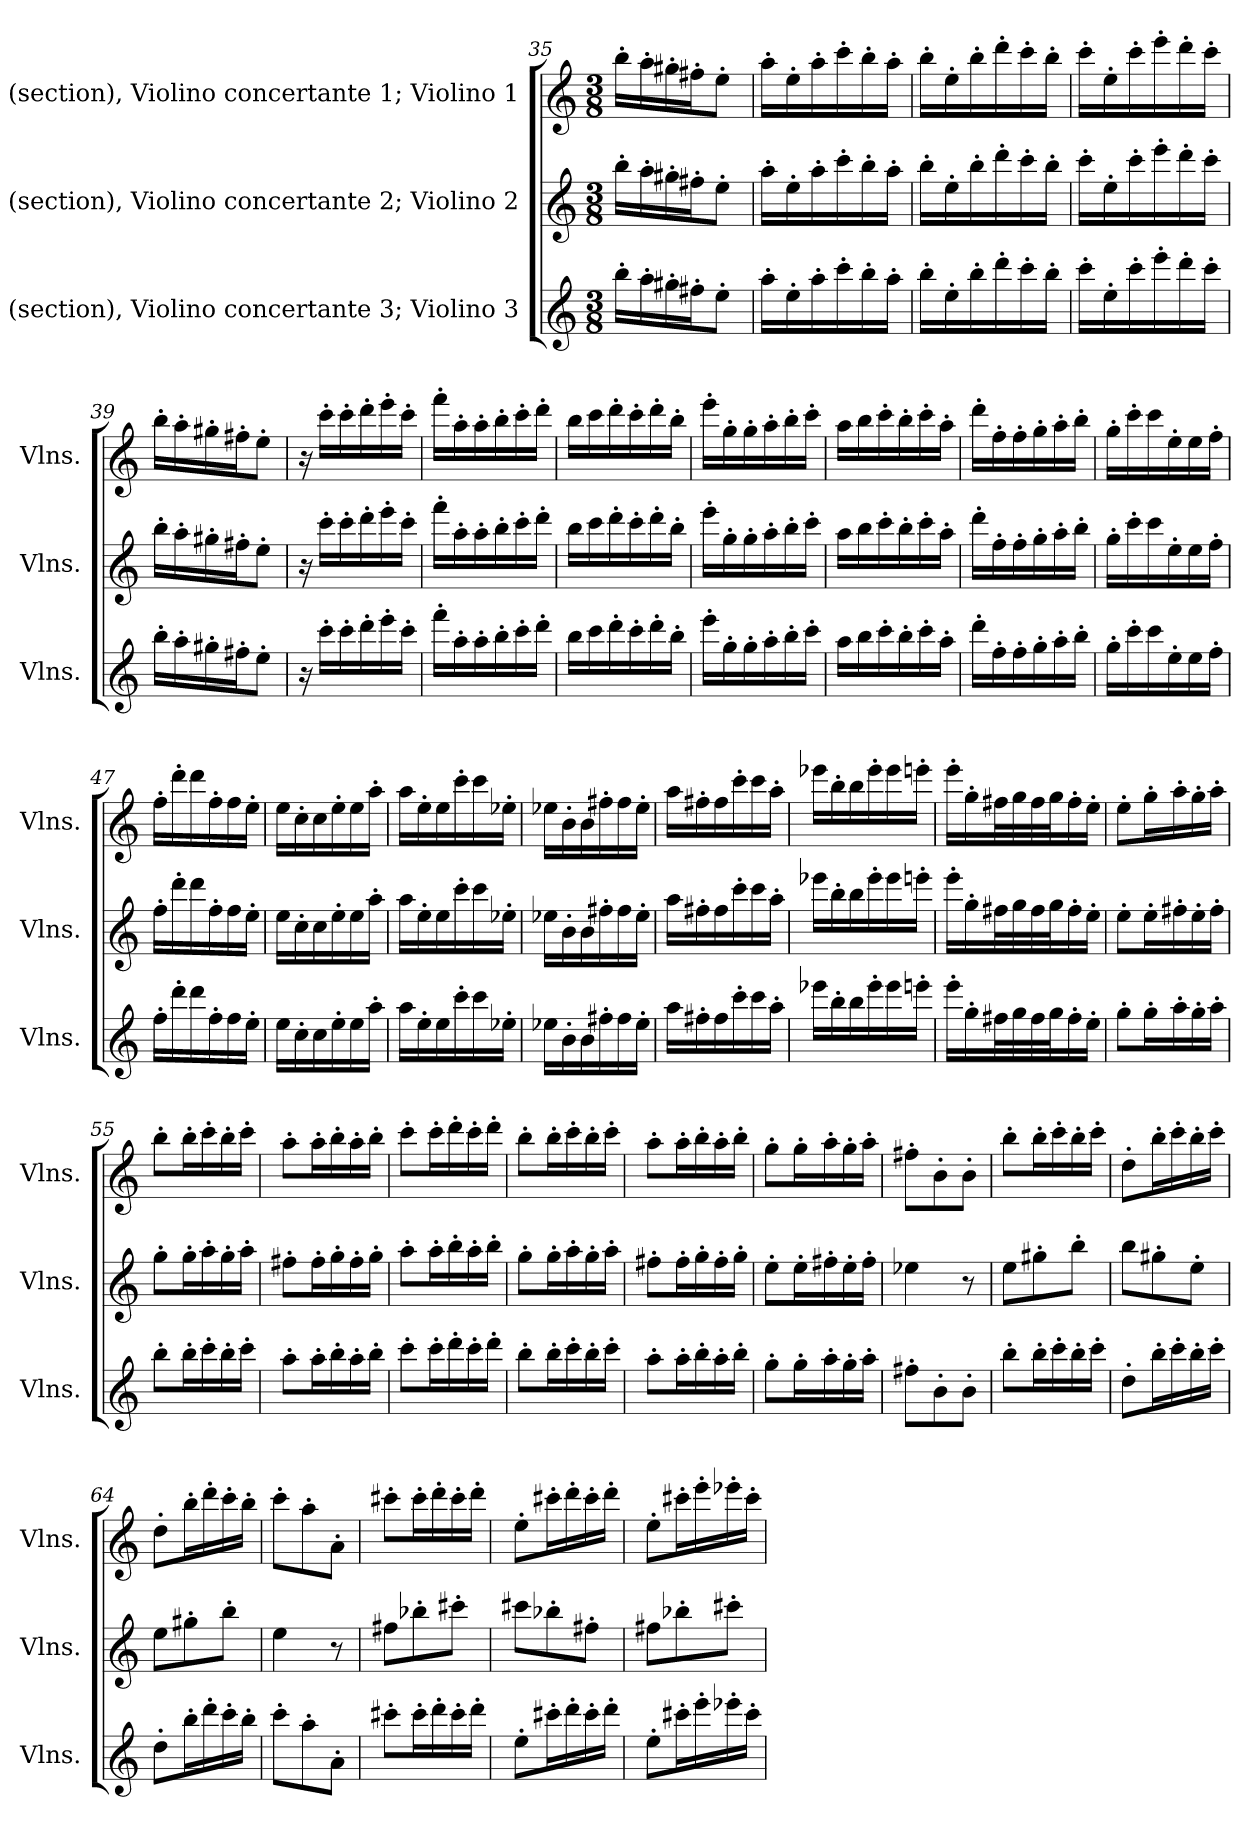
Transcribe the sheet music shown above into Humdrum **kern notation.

**kern	**kern	**kern
*part3	*part2	*part1
*staff3	*staff2	*staff1
*I"Violins (section), Violino concertante 3; Violino 3	*I"Violins (section), Violino concertante 2; Violino 2	*I"Violins (section), Violino concertante 1; Violino 1
*I'Vlns.	*I'Vlns.	*I'Vlns.
*clefG2	*clefG2	*clefG2
*k[]	*k[]	*k[]
*M3/8	*M3/8	*M3/8
=35	=35	=35
16bb'\LL	16bb'\LL	16bb'\LL
16aa'\	16aa'\	16aa'\
16gg#X'\	16gg#X'\	16gg#X'\
16ff#X'\J	16ff#X'\J	16ff#X'\J
8ee'\J	8ee'\J	8ee'\J
=36	=36	=36
16aa'\LL	16aa'\LL	16aa'\LL
16ee'\	16ee'\	16ee'\
16aa'\	16aa'\	16aa'\
16ccc'\	16ccc'\	16ccc'\
16bb'\	16bb'\	16bb'\
16aa'\JJ	16aa'\JJ	16aa'\JJ
=37	=37	=37
16bb'\LL	16bb'\LL	16bb'\LL
16ee'\	16ee'\	16ee'\
16bb'\	16bb'\	16bb'\
16ddd'\	16ddd'\	16ddd'\
16ccc'\	16ccc'\	16ccc'\
16bb'\JJ	16bb'\JJ	16bb'\JJ
=38	=38	=38
16ccc'\LL	16ccc'\LL	16ccc'\LL
16ee'\	16ee'\	16ee'\
16ccc'\	16ccc'\	16ccc'\
16eee'\	16eee'\	16eee'\
16ddd'\	16ddd'\	16ddd'\
16ccc'\JJ	16ccc'\JJ	16ccc'\JJ
!!LO:LB:g=z
=39	=39	=39
16bb'\LL	16bb'\LL	16bb'\LL
16aa'\	16aa'\	16aa'\
16gg#X'\	16gg#X'\	16gg#X'\
16ff#X'\J	16ff#X'\J	16ff#X'\J
8ee'\J	8ee'\J	8ee'\J
=40	=40	=40
16r	16r	16r
16ccc'\LL	16ccc'\LL	16ccc'\LL
16ccc'\	16ccc'\	16ccc'\
16ddd'\	16ddd'\	16ddd'\
16eee'\	16eee'\	16eee'\
16ccc'\JJ	16ccc'\JJ	16ccc'\JJ
=41	=41	=41
16fff'\LL	16fff'\LL	16fff'\LL
16aa'\	16aa'\	16aa'\
16aa'\	16aa'\	16aa'\
16bb'\	16bb'\	16bb'\
16ccc'\	16ccc'\	16ccc'\
16ddd'\JJ	16ddd'\JJ	16ddd'\JJ
=42	=42	=42
16bb\LL	16bb\LL	16bb\LL
16ccc\	16ccc\	16ccc\
16ddd'\	16ddd'\	16ddd'\
16ccc'\	16ccc'\	16ccc'\
16ddd'\	16ddd'\	16ddd'\
16bb'\JJ	16bb'\JJ	16bb'\JJ
=43	=43	=43
16eee'\LL	16eee'\LL	16eee'\LL
16gg'\	16gg'\	16gg'\
16gg'\	16gg'\	16gg'\
16aa'\	16aa'\	16aa'\
16bb'\	16bb'\	16bb'\
16ccc'\JJ	16ccc'\JJ	16ccc'\JJ
=44	=44	=44
16aa\LL	16aa\LL	16aa\LL
16bb\	16bb\	16bb\
16ccc'\	16ccc'\	16ccc'\
16bb'\	16bb'\	16bb'\
16ccc'\	16ccc'\	16ccc'\
16aa'\JJ	16aa'\JJ	16aa'\JJ
!!LO:LB:g=z
=45	=45	=45
16ddd'\LL	16ddd'\LL	16ddd'\LL
16ff'\	16ff'\	16ff'\
16ff'\	16ff'\	16ff'\
16gg'\	16gg'\	16gg'\
16aa'\	16aa'\	16aa'\
16bb'\JJ	16bb'\JJ	16bb'\JJ
=46	=46	=46
16gg'\LL	16gg'\LL	16gg'\LL
16ccc'\	16ccc'\	16ccc'\
16ccc\	16ccc\	16ccc\
16ee'\	16ee'\	16ee'\
16ee\	16ee\	16ee\
16ff'\JJ	16ff'\JJ	16ff'\JJ
=47	=47	=47
16ff'\LL	16ff'\LL	16ff'\LL
16ddd'\	16ddd'\	16ddd'\
16ddd\	16ddd\	16ddd\
16ff'\	16ff'\	16ff'\
16ff\	16ff\	16ff\
16ee'\JJ	16ee'\JJ	16ee'\JJ
=48	=48	=48
16ee\LL	16ee\LL	16ee\LL
16cc'\	16cc'\	16cc'\
16cc\	16cc\	16cc\
16ee'\	16ee'\	16ee'\
16ee\	16ee\	16ee\
16aa'\JJ	16aa'\JJ	16aa'\JJ
=49	=49	=49
16aa\LL	16aa\LL	16aa\LL
16ee'\	16ee'\	16ee'\
16ee\	16ee\	16ee\
16ccc'\	16ccc'\	16ccc'\
16ccc\	16ccc\	16ccc\
16ee-X'\JJ	16ee-X'\JJ	16ee-X'\JJ
=50	=50	=50
16ee-X\LL	16ee-X\LL	16ee-X\LL
16b'\	16b'\	16b'\
16b\	16b\	16b\
16ff#X'\	16ff#X'\	16ff#X'\
16ff#\	16ff#\	16ff#\
16ee-'\JJ	16ee-'\JJ	16ee-'\JJ
!!LO:PB:g=z
=51	=51	=51
16aa\LL	16aa\LL	16aa\LL
16ff#X'\	16ff#X'\	16ff#X'\
16ff#\	16ff#\	16ff#\
16ccc'\	16ccc'\	16ccc'\
16ccc\	16ccc\	16ccc\
16aa'\JJ	16aa'\JJ	16aa'\JJ
=52	=52	=52
16eee-X\LL	16eee-X\LL	16eee-X\LL
16bb'\	16bb'\	16bb'\
16bb\	16bb\	16bb\
16eee-'\	16eee-'\	16eee-'\
16eee-\	16eee-\	16eee-\
16eeen'\JJ	16eeen'\JJ	16eeen'\JJ
=53	=53	=53
16eee'\LL	16eee'\LL	16eee'\LL
16gg'\	16gg'\	16gg'\
32ff#X\L	32ff#X\L	32ff#X\L
32gg\	32gg\	32gg\
32ff#\	32ff#\	32ff#\
32gg\J	32gg\J	32gg\J
16ff#'\	16ff#'\	16ff#'\
16ee'\JJ	16ee'\JJ	16ee'\JJ
=54	=54	=54
8gg'\L	8ee'\L	8ee'\L
16gg'\L	16ee'\L	16gg'\L
16aa'\	16ff#X'\	16aa'\
16gg'\	16ee'\	16gg'\
16aa'\JJ	16ff#'\JJ	16aa'\JJ
=55	=55	=55
8bb'\L	8gg'\L	8bb'\L
16bb'\L	16gg'\L	16bb'\L
16ccc'\	16aa'\	16ccc'\
16bb'\	16gg'\	16bb'\
16ccc'\JJ	16aa'\JJ	16ccc'\JJ
!!LO:LB:g=z
=56	=56	=56
8aa'\L	8ff#X'\L	8aa'\L
16aa'\L	16ff#'\L	16aa'\L
16bb'\	16gg'\	16bb'\
16aa'\	16ff#'\	16aa'\
16bb'\JJ	16gg'\JJ	16bb'\JJ
=57	=57	=57
8ccc'\L	8aa'\L	8ccc'\L
16ccc'\L	16aa'\L	16ccc'\L
16ddd'\	16bb'\	16ddd'\
16ccc'\	16aa'\	16ccc'\
16ddd'\JJ	16bb'\JJ	16ddd'\JJ
=58	=58	=58
8bb'\L	8gg'\L	8bb'\L
16bb'\L	16gg'\L	16bb'\L
16ccc'\	16aa'\	16ccc'\
16bb'\	16gg'\	16bb'\
16ccc'\JJ	16aa'\JJ	16ccc'\JJ
=59	=59	=59
8aa'\L	8ff#X'\L	8aa'\L
16aa'\L	16ff#'\L	16aa'\L
16bb'\	16gg'\	16bb'\
16aa'\	16ff#'\	16aa'\
16bb'\JJ	16gg'\JJ	16bb'\JJ
=60	=60	=60
8gg'\L	8ee'\L	8gg'\L
16gg'\L	16ee'\L	16gg'\L
16aa'\	16ff#X'\	16aa'\
16gg'\	16ee'\	16gg'\
16aa'\JJ	16ff#'\JJ	16aa'\JJ
=61	=61	=61
8ff#X'\L	4ee-X\	8ff#X'\L
8b'\	.	8b'\
8b'\J	8r	8b'\J
!!LO:LB:g=z
=62	=62	=62
8bb'\L	8ee\L	8bb'\L
16bb'\L	8gg#X'\	16bb'\L
16ccc'\	.	16ccc'\
16bb'\	8bb'\J	16bb'\
16ccc'\JJ	.	16ccc'\JJ
=63	=63	=63
8dd'\L	8bb\L	8dd'\L
16bb'\L	8gg#X'\	16bb'\L
16ccc'\	.	16ccc'\
16bb'\	8ee'\J	16bb'\
16ccc'\JJ	.	16ccc'\JJ
=64	=64	=64
8dd'\L	8ee\L	8dd'\L
16bb'\L	8gg#X'\	16bb'\L
16ddd'\	.	16ddd'\
16ccc'\	8bb'\J	16ccc'\
16bb'\JJ	.	16bb'\JJ
=65	=65	=65
8ccc'\L	4ee\	8ccc'\L
8aa'\	.	8aa'\
8a'\J	8r	8a'\J
=66	=66	=66
8ccc#X'\L	8ff#X\L	8ccc#X'\L
16ccc#'\L	8bb-X'\	16ccc#'\L
16ddd'\	.	16ddd'\
16ccc#'\	8ccc#X'\J	16ccc#'\
16ddd'\JJ	.	16ddd'\JJ
=67	=67	=67
8ee'\L	8ccc#X\L	8ee'\L
16ccc#X'\L	8bb-X'\	16ccc#X'\L
16ddd'\	.	16ddd'\
16ccc#'\	8ff#X'\J	16ccc#'\
16ddd'\JJ	.	16ddd'\JJ
!!LO:LB:g=z
=68	=68	=68
8ee'\L	8ff#X\L	8ee'\L
16ccc#X'\L	8bb-X'\	16ccc#X'\L
16eee'\	.	16eee'\
16eee-X'\	8ccc#X'\J	16eee-X'\
16ccc#'\JJ	.	16ccc#'\JJ
=	=	=
*-	*-	*-
